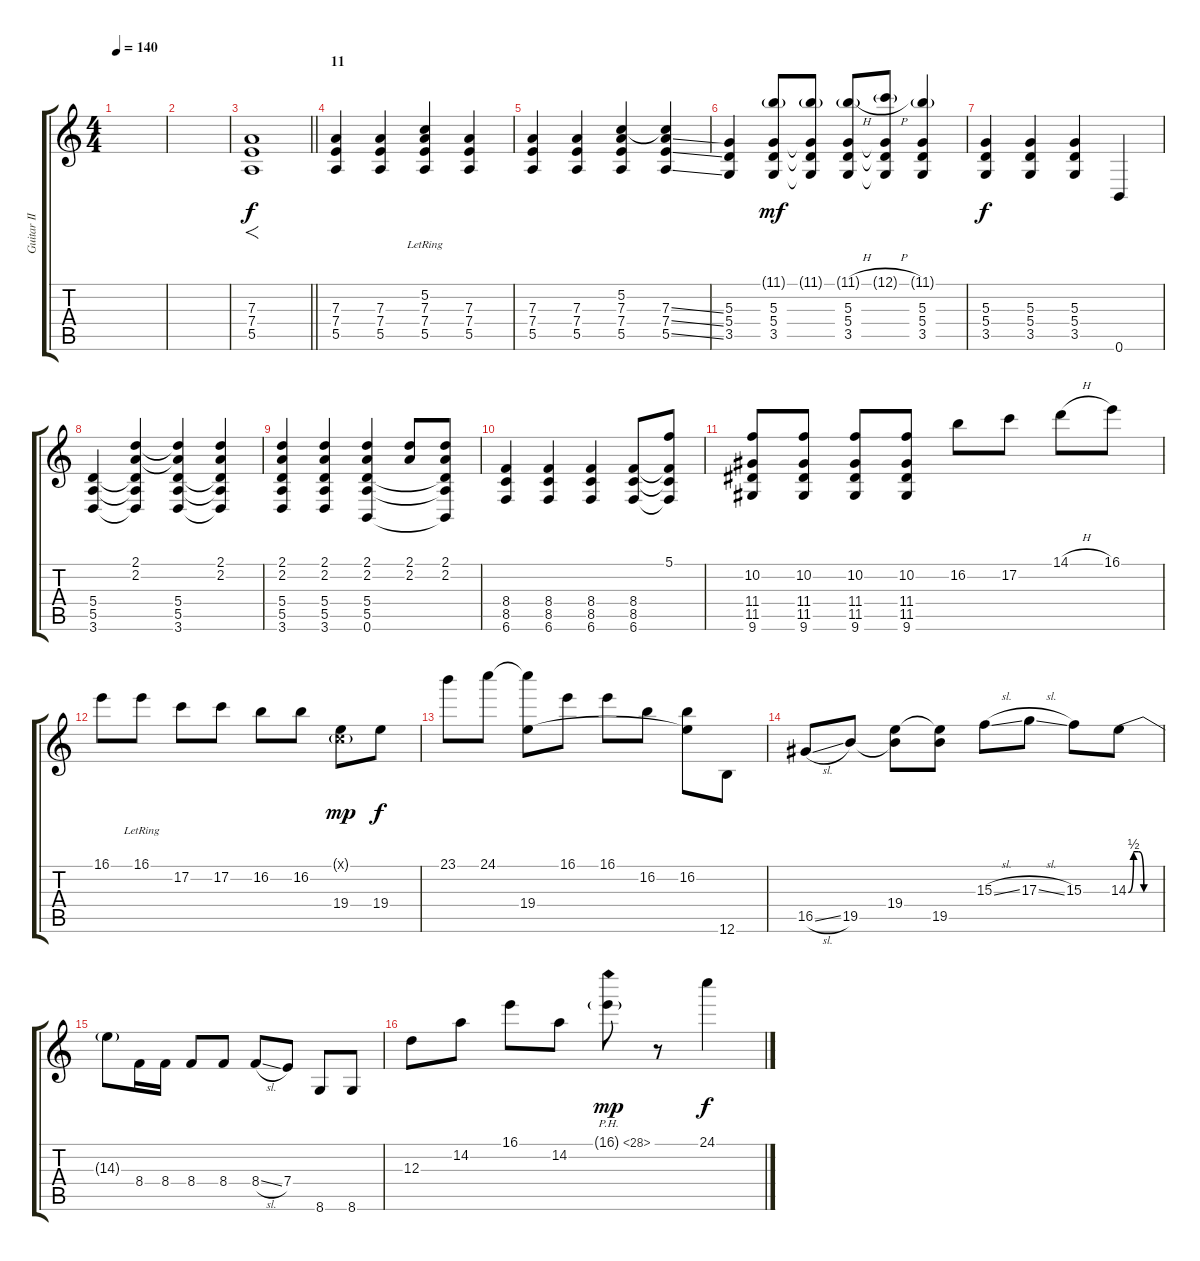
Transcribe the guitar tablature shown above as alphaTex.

\track ("Guitar II" "Guitar II") {instrument overdrivenguitar}
\staff {score tabs}
\tuning (C4 G3 D3 A2 E2 B1) {hide}
\ts (4 4)
\tempo 140
\clef g2
\ks c
|
|
\barLineRight lightlight
(7.3 7.4 5.5).1{f} |
\section ("" "11")
(7.3 7.4 5.5).4 (7.3 7.4 5.5).4 (5.2{lr} 7.3 7.4 5.5).4 (7.3 7.4 5.5).4 |
(7.3 7.4 5.5).4 (7.3 7.4 5.5).4 (5.2 7.3 7.4 5.5).4 (5.2{t} 7.3{ss} 7.4{ss} 5.5{ss}).4 |
(5.3 5.4 3.5).4 (11.1{g} 5.3 5.4 3.5).8{dy mf} (11.1{g} 5.3{t} 5.4{t} 3.5{t}).8 (11.1{h g} 5.3 5.4 3.5).8 (12.1{h g} 5.3{t} 5.4{t} 3.5{t}).8 (11.1{g} 5.3 5.4 3.5).4 |
(5.3 5.4 3.5).4{dy f} (5.3 5.4 3.5).4 (5.3 5.4 3.5).4 0.6.4 |
(5.4 5.5 3.6).4 (2.1 2.2 5.4{t} 5.5{t} 3.6{t}).4 (2.1{t} 2.2{t} 5.4 5.5 3.6).4 (2.1 2.2 5.4{t} 5.5{t} 3.6{t}).4 |
(2.1 2.2 5.4 5.5 3.6).4 (2.1 2.2 5.4 5.5 3.6).4 (2.1 2.2 5.4 5.5 0.6).4 (2.1 2.2).8 (2.1 2.2 5.4{t} 5.5{t} 0.6{t}).8 |
(8.4 8.5 6.6).4 (8.4 8.5 6.6).4 (8.4 8.5 6.6).4 (8.4 8.5 6.6).8 (5.1 8.4{t} 8.5{t} 6.6{t}).8 |
(10.2 11.4 11.5 9.6).8 (10.2 11.4 11.5 9.6).8 (10.2 11.4 11.5 9.6).8 (10.2 11.4 11.5 9.6).8 16.2.8 17.2.8 14.1{h}.8 16.1.8 |
16.1.8 16.1{lr}.8 17.2.8 17.2.8 16.2.8 16.2.8 (0.1{g x} 19.4).8{dy mp} 19.4.8{dy f} |
23.1.8 24.1.8 (24.1{t} 19.4).8 16.1.8 16.1.8 16.2.8 (16.2 19.4{t}).8 12.6.8 |
16.5{sl}.8 19.5.8 (19.4 19.5{t}).8 (19.4{t} 19.5).8 15.3{sl}.8 17.3{sl}.8 15.3.8 14.3{be (custom 0 0 10 2 20 2 30 0 60 0)}.8 |
14.3{t}.8 8.4.16 8.4.16 8.4.8 8.4.8 8.4{sl}.8 7.4.8 8.6.8 8.6.8 |
12.3.8 14.2.8 16.1.8 14.2.8 16.1{ph 12 g}.8{dy mp} r.8 24.1.4{dy f}
